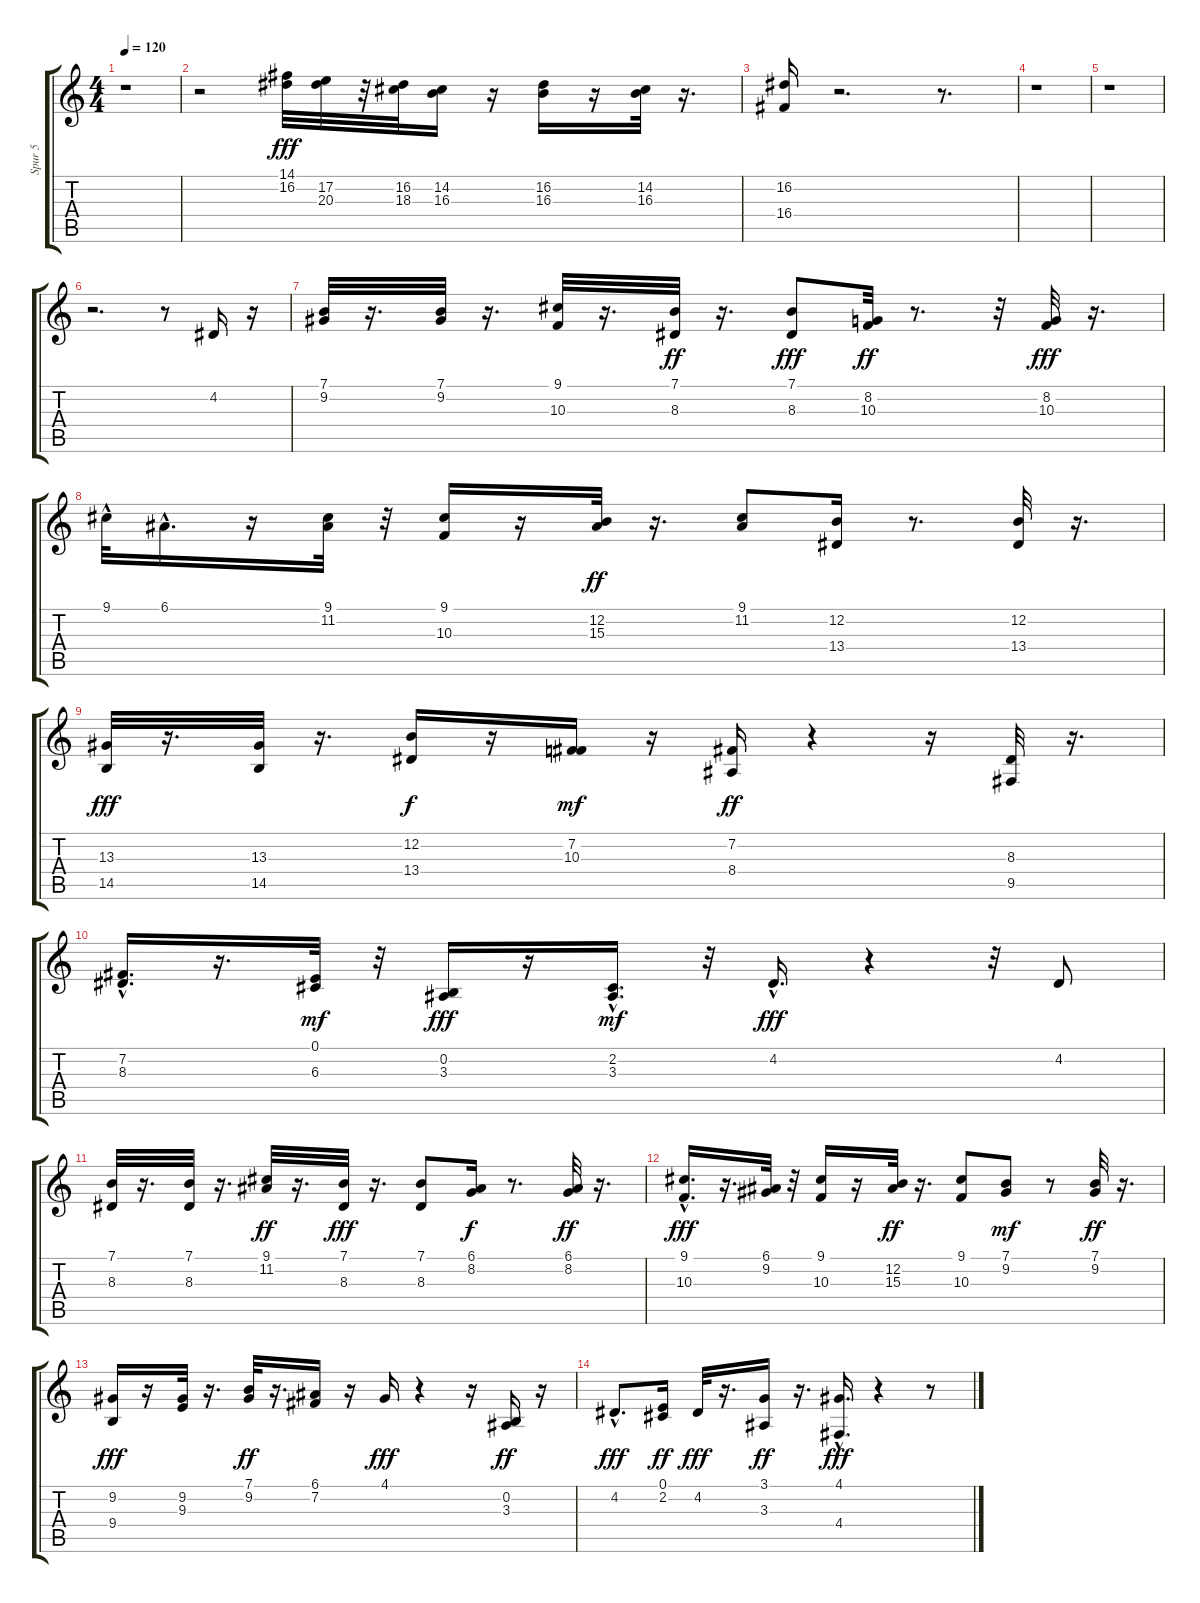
\track ("Spur 5" "Spur 5") {instrument trumpet}
\staff {score tabs}
\tuning (E4 B3 G3 D3 A2 E2) {hide}
\ts (4 4)
\tempo 120
\clef g2
\ks c
r.1{dy fff} |
r.2 (14.1 16.2).32 (17.2 20.3).32 r.32 (16.2 18.3).32 (14.2 16.3).16 r.16 (16.2 16.3).16 r.16 (14.2 16.3).32 r.16{d} |
(16.2 16.4).16 r.2{d} r.8{d} |
r.1 |
r.1 |
r.2{d} r.8 4.2.16 r.16 |
(7.1 9.2).32 r.16{d} (7.1 9.2).32 r.16{d} (9.1 10.3).32 r.16{d} (7.1 8.3).32{dy ff} r.16{d} (7.1 8.3).8{dy fff} (8.2 10.3).32{dy ff} r.8{d} r.32 (8.2 10.3).32{dy fff} r.16{d} |
9.1{hac}.32 6.1{hac}.16{d} r.16 (9.1 11.2).32 r.32 (9.1 10.3).16 r.16 (12.2 15.3).32{dy ff} r.16{d} (9.1 11.2).8 (12.2 13.4).16 r.8{d} (12.2 13.4).32 r.16{d} |
(13.3 14.5).32{dy fff} r.16{d} (13.3 14.5).32 r.16{d} (12.2 13.4).16{dy f} r.16 (7.2 10.3).16{dy mf} r.16 (7.2 8.4).16{dy ff} r.4 r.16 (8.3 9.5).32 r.16{d} |
(7.2{hac} 8.3{hac}).16{d} r.16{d} (0.1 6.3).32{dy mf} r.32 (0.2 3.3).16{dy fff} r.16 (2.2{hac} 3.3{hac}).16{d dy mf} r.32 4.2{hac}.16{d dy fff} r.4 r.32 4.2.8 |
(7.1 8.3).32 r.16{d} (7.1 8.3).32 r.16{d} (9.1 11.2).32{dy ff} r.16{d} (7.1 8.3).32{dy fff} r.16{d} (7.1 8.3).8 (6.1 8.2).16{dy f} r.8{d} (6.1 8.2).32{dy ff} r.16{d} |
(9.1{hac} 10.3{hac}).16{d dy fff} r.16{d} (6.1 9.2).32 r.32 (9.1 10.3).16 r.16 (12.2 15.3).32{dy ff} r.16{d} (9.1 10.3).8 (7.1 9.2).8{dy mf} r.8 (7.1 9.2).32{dy ff} r.16{d} |
(9.2 9.4).16{dy fff} r.16 (9.2 9.3).32 r.16{d} (7.1 9.2).32{dy ff} r.16{d} (6.1 7.2).16 r.16 4.1.16{dy fff} r.4 r.16 (0.2 3.3).16{dy ff} r.16 |
4.2{hac}.8{d dy fff} (0.1 2.2).16{dy ff} 4.2.32{dy fff} r.16{d} (3.1 3.3).16{dy ff} r.16{d} (4.1{hac} 4.4{hac}).16{d dy fff} r.4 r.8
